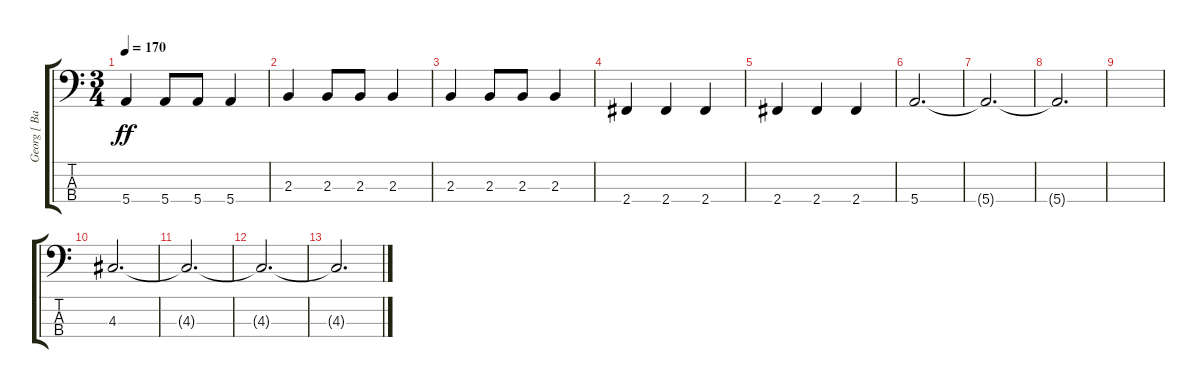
\track ("Georg [ Bass ]" "Georg [ Ba") {instrument electricbasspick}
\staff {score tabs}
\tuning (G2 D2 A1 E1) {hide}
\ts (3 4)
\tempo 170
\clef f4
\ks c
5.4.4{dy ff} 5.4.8 5.4.8 5.4.4 |
2.3.4 2.3.8 2.3.8 2.3.4 |
2.3.4 2.3.8 2.3.8 2.3.4 |
2.4.4 2.4.4 2.4.4 |
2.4.4 2.4.4 2.4.4 |
5.4.2{d} |
5.4{t}.2{d} |
5.4{t}.2{d} |
|
4.3.2{d} |
4.3{t}.2{d} |
4.3{t}.2{d} |
4.3{t}.2{d}
